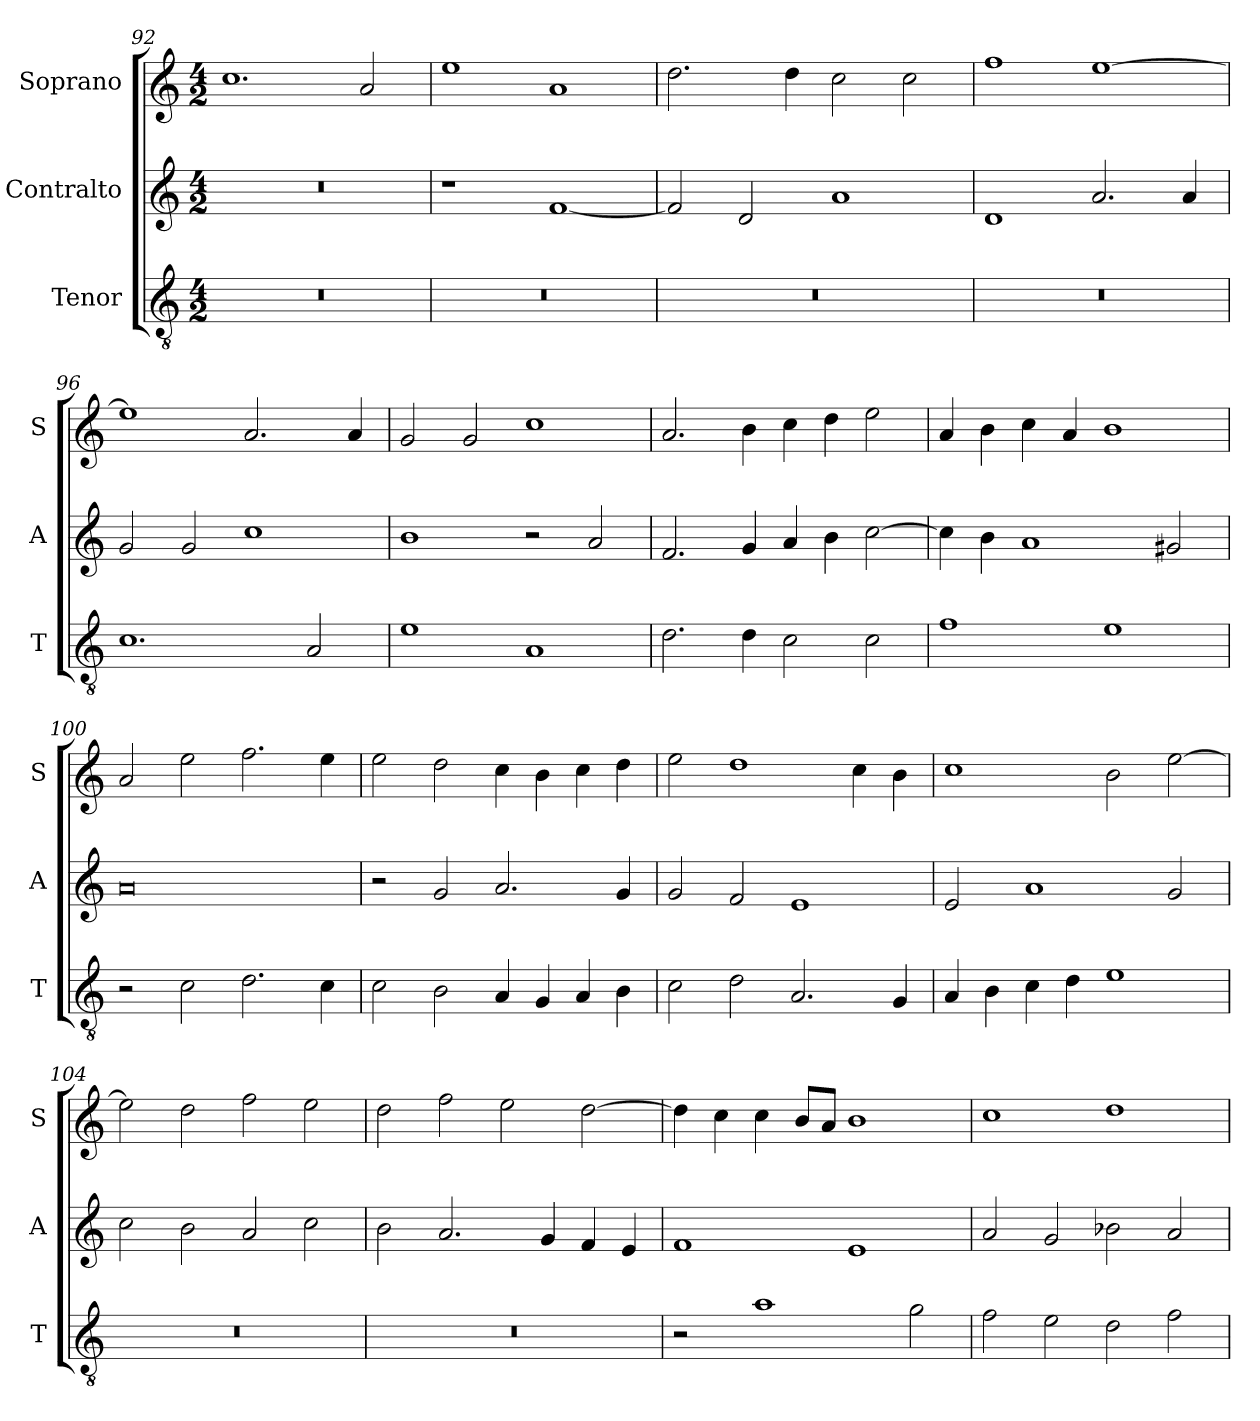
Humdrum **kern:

**kern	**kern	**kern
*part3	*part2	*part1
*staff3	*staff2	*staff1
*I"Tenor	*I"Contralto	*I"Soprano
*I'T	*I'A	*I'S
*clefGv2	*clefG2	*clefG2
*k[]	*k[]	*k[]
*A:aeo	*A:aeo	*A:aeo
*M4/2	*M4/2	*M4/2
=92	=92	=92
0r	0r	1.cc
.	.	2a
=93	=93	=93
0r	1r	1ee
.	[1f	1a
=94	=94	=94
0r	2f]	2.dd
.	2d	.
.	.	4dd
.	1a	2cc
.	.	2cc
=95	=95	=95
0r	1d	1ff
.	2.a	[1ee
.	4a	.
=96	=96	=96
1.c	2g	1ee]
.	2g	.
.	1cc	2.a
2A	.	.
.	.	4a
=97	=97	=97
1e	1b	2g
.	.	2g
1A	2r	1cc
.	2a	.
=98	=98	=98
2.d	2.f	2.a
4d	4g	4b
2c	4a	4cc
.	4b	4dd
2c	[2cc	2ee
=99	=99	=99
1f	4cc]	4a
.	4b	4b
.	1a	4cc
.	.	4a
1e	.	1b
.	2g#X	.
=100	=100	=100
2r	0a	2a
2c	.	2ee
2.d	.	2.ff
4c	.	4ee
=101	=101	=101
2c	2r	2ee
2B	2g	2dd
4A	2.a	4cc
4G	.	4b
4A	.	4cc
4B	4g	4dd
=102	=102	=102
2c	2g	2ee
2d	2f	1dd
2.A	1e	.
.	.	4cc
4G	.	4b
=103	=103	=103
4A	2e	1cc
4B	.	.
4c	1a	.
4d	.	.
1e	.	2b
.	2g	[2ee
=104	=104	=104
0r	2cc	2ee]
.	2b	2dd
.	2a	2ff
.	2cc	2ee
=105	=105	=105
0r	2b	2dd
.	2.a	2ff
.	.	2ee
.	4g	.
.	4f	[2dd
.	4e	.
=106	=106	=106
2r	1f	4dd]
.	.	4cc
1a	.	4cc
.	.	8b/L
.	.	8a/J
.	1e	1b
2g	.	.
=107	=107	=107
2f	2a	1cc
2e	2g	.
2d	2b-X	1dd
2f	2a	.
=	=	=
*-	*-	*-
